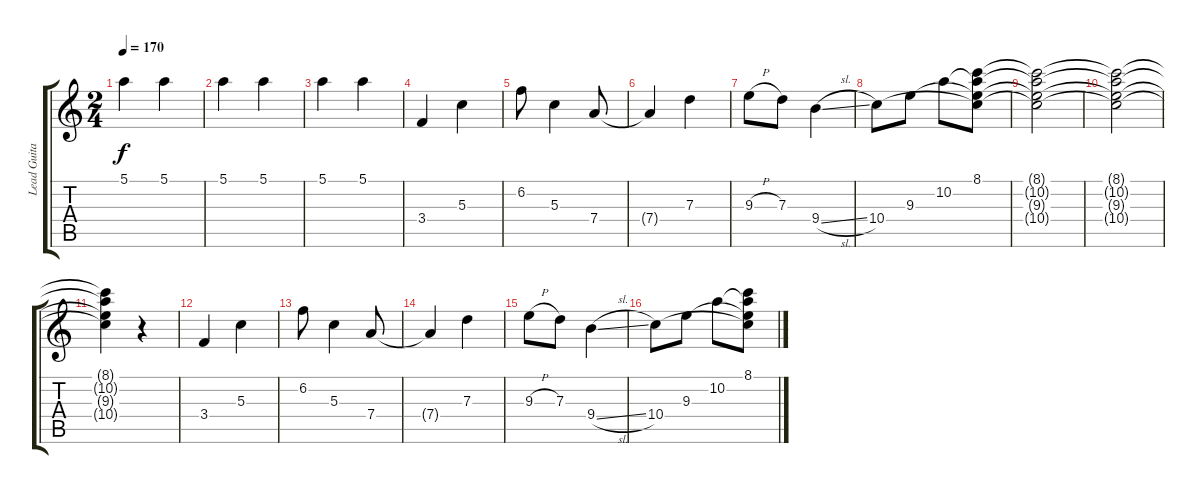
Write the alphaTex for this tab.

\track ("Lead Guitar" "Lead Guita") {instrument overdrivenguitar}
\staff {score tabs}
\tuning (E4 B3 G3 D3 A2 E2) {hide}
\ts (2 4)
\tempo 170
\clef g2
\ks c
5.1.4{dy f} 5.1.4 |
5.1.4 5.1.4 |
5.1.4 5.1.4 |
3.4.4 5.3.4 |
6.2.8 5.3.4 7.4.8 |
7.4{t}.4 7.3.4 |
9.3{h}.8 7.3.8 9.4{sl}.4 |
10.4.8 9.3.8 10.2.8 (8.1 10.2{t} 9.3{t} 10.4{t}).8 |
(8.1{t} 10.2{t} 9.3{t} 10.4{t}).2 |
(8.1{t} 10.2{t} 9.3{t} 10.4{t}).2 |
(8.1{t} 10.2{t} 9.3{t} 10.4{t}).4 r.4 |
3.4.4 5.3.4 |
6.2.8 5.3.4 7.4.8 |
7.4{t}.4 7.3.4 |
9.3{h}.8 7.3.8 9.4{sl}.4 |
10.4.8 9.3.8 10.2.8 (8.1 10.2{t} 9.3{t} 10.4{t}).8
